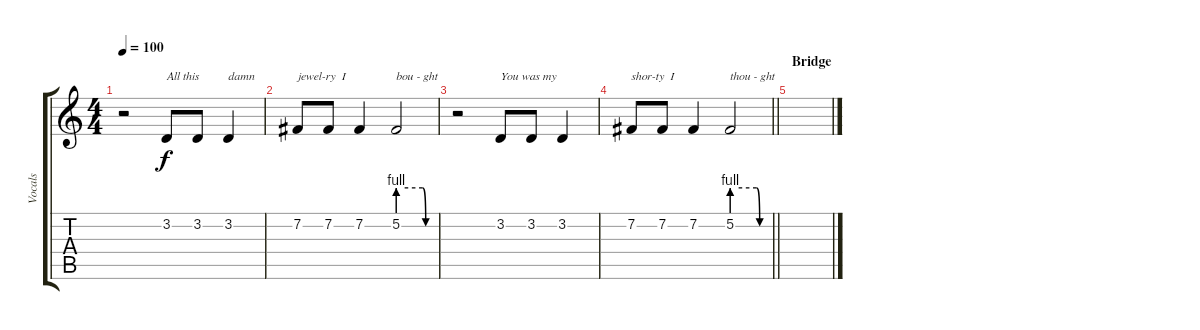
\track ("Vocals" "Vocals") {instrument violin}
\staff {score tabs}
\tuning (E4 B3 G3 D3 A2 E2) {hide}
\ts (4 4)
\tempo 100
\clef g2
\ks c
r.2{dy f} 3.2.8{txt "All this"} 3.2.8 3.2.4{txt "damn"} |
7.2.8{txt "jewel-ry  I"} 7.2.8 7.2.4 5.2{be (custom 0 4 40 4 45 0 60 0)}.2{txt "bou - ght"} |
r.2 3.2.8{txt "You was my"} 3.2.8 3.2.4 |
\barLineRight lightlight
7.2.8{txt "shor-ty  I "} 7.2.8 7.2.4 5.2{be (custom 0 4 40 4 45 0 60 0)}.2{txt "thou - ght"} |
\section ("" "Bridge")
